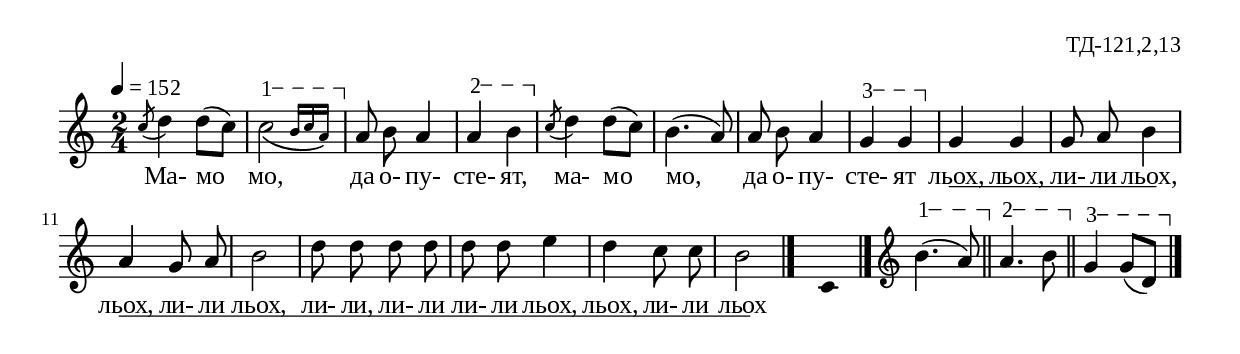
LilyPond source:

%{
sva_121_2_13
%}

\include "td-preamble.ly"

\score {
\relative c'' {
\tempo 4 = 152
\time 2/4
%%\cadenzaOn
\acciaccatura c8 d4 d8([ c]) | 
\varA
\phrasingSlurDown
\afterGrace c2\startTextSpan\( { b16[ c a\stopTextSpan]\) } | 
a8\noBeam b a4 | 
\varB
a\startTextSpan b\stopTextSpan | 
\acciaccatura c8 d4 d8([ c]) | b4.( a8) | a8\noBeam b a4 | 
\varC
g\startTextSpan g\stopTextSpan | 
g g | g8\noBeam a b4 | 
a g8\noBeam a | b2 | d8\noBeam d d\noBeam d | d\noBeam d e4 | d c8\noBeam c | b2 
 \bar "|." 
s4 \fixB c, \fixC
  \bar "|." 
\endm
\varA
b'4.\startTextSpan( a8\stopTextSpan) \bar "||"
\varB
a4.\startTextSpan b8\stopTextSpan \bar "||"
\varC
g4\startTextSpan g8([ d\stopTextSpan)]
  \bar "|."  
}
\addlyrics { Ма- мо мо, да о- пу- сте- ят, ма- мо мо, да о- пу- сте- ят 
льох, \startTextSpan льох, ли- ли льох, \stopTextSpan льох, \startTextSpan
ли- ли льох, ли- ли, ли- ли ли- ли льох,
льох, ли- ли льох \stopTextSpan }
%
\layout {
%%   \context { 
%%	    \Staff \remove "Time_signature_engraver" } 
  indent = #0
  line-width = 190\mm
  ragged-right=##f
\context {
      \Lyrics
      \consists "Text_spanner_engraver"
      \override TextSpanner #'direction = #DOWN
      \override TextSpanner #'style = #'line    
      \override TextSpanner #'outside-staff-priority = ##f
      \override TextSpanner #'padding = #0.2 % sets the distance of the line from the lyrics
      \override TextSpanner #'bound-details =
      #`((left . ((Y . 0)
                  (padding . 0)
                  (attach-dir . ,LEFT)))
         (left-broken . ((end-on-note . #t)))
         (right . ((Y . 0)
                   (padding . 0)
                   (attach-dir . ,RIGHT))))
    }
  
}
%
\midi { 
	\context {
		\Score tempoWholesPerMinute = #(ly:make-moment 152 4)
		}
	}
}
%
\header{
  opus = "ТД-121,2,13"
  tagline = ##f
}


